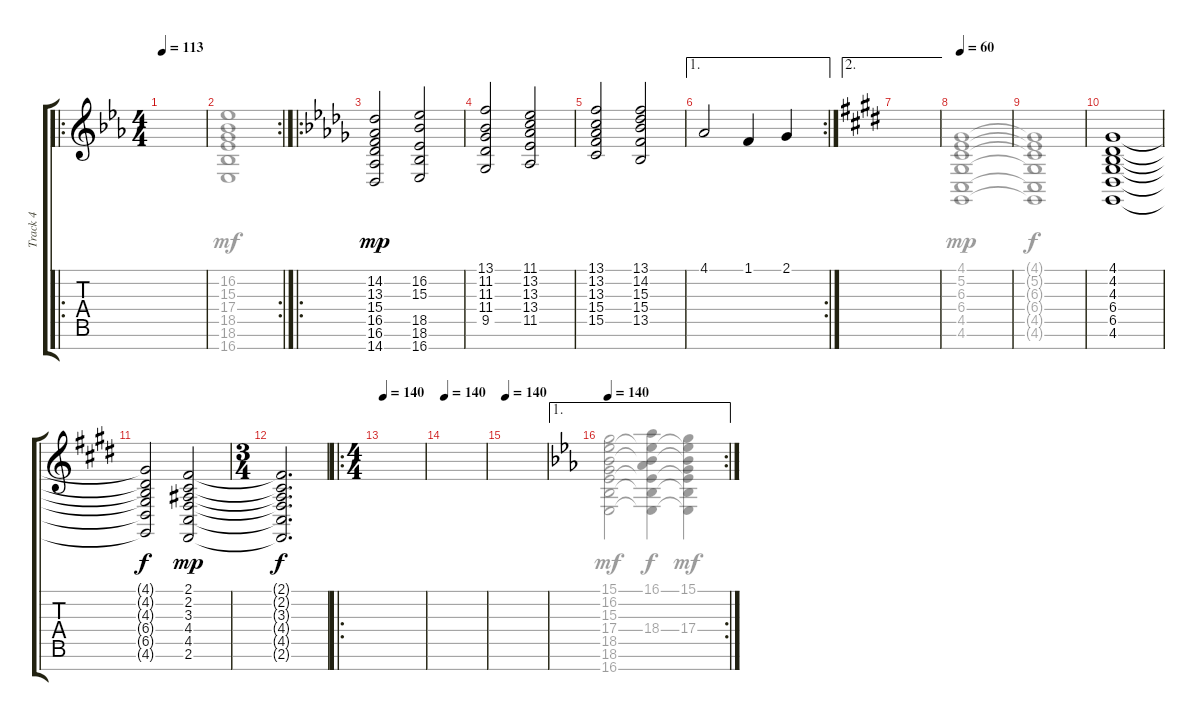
\track ("Track 4" "Track 4") {instrument stringensemble1}
\staff {score tabs}
\tuning (E4 B3 G3 D3 A2 E2 B1) {hide}
\voice
\ro
\ts (4 4)
\tempo 113
\clef g2
\ks cminor
|
\rc 2
|
\ro
\ks db
(14.2 13.3 15.4 16.5 16.6 14.7).2{dy mp} (16.2 15.3 18.5 18.6 16.7).2 |
(13.1 11.2 11.3 11.4 9.5).2 (11.1 13.2 13.3 13.4 11.5).2 |
(13.1 13.2 13.3 15.4 15.5).2 (13.1 14.2 15.3 15.4 13.5).2 |
\ae 1
\rc 2
4.1.2 1.1.4 2.1.4 |
\ae 2
\ks c#minor
|
\tempo 60
|
|
(4.1 4.2 4.3 6.4 6.5 4.6).1 |
(4.1{t} 4.2{t} 4.3{t} 6.4{t} 6.5{t} 4.6{t}).2{dy f} (2.1 2.2 3.3 4.4 4.5 2.6).2{dy mp} |
\ts (3 4)
(2.1{t} 2.2{t} 3.3{t} 4.4{t} 4.5{t} 2.6{t}).2{d dy f} |
\ro
\ts (4 4)
\tempo 140
|
\tempo 140
|
\tempo 140
|
\ae 1
\rc 2
\tempo 140
\voice
\clef g2
\ottava regular
\simile none
\ks cminor
(15.1 16.2 15.3 17.4 18.5 18.6 16.7).2{dy mf} (16.1 16.2{t} 15.3{t} 18.4 18.5{t} 18.6{t} 16.7{t}).4{dy f} (15.1 16.2{t} 15.3{t} 17.4 18.5{t} 18.6{t} 16.7{t}).4{dy mf} |
(16.2 15.3 17.4 18.5 18.6 16.7).1 |
\ks db
|
|
|
|
\ks c#minor
|
(4.1 5.2 6.3 6.4 4.5 4.6).1{dy mp} |
(4.1{t} 5.2{t} 6.3{t} 6.4{t} 4.5{t} 4.6{t}).1{dy f} |
|
|
|
|
|
|
